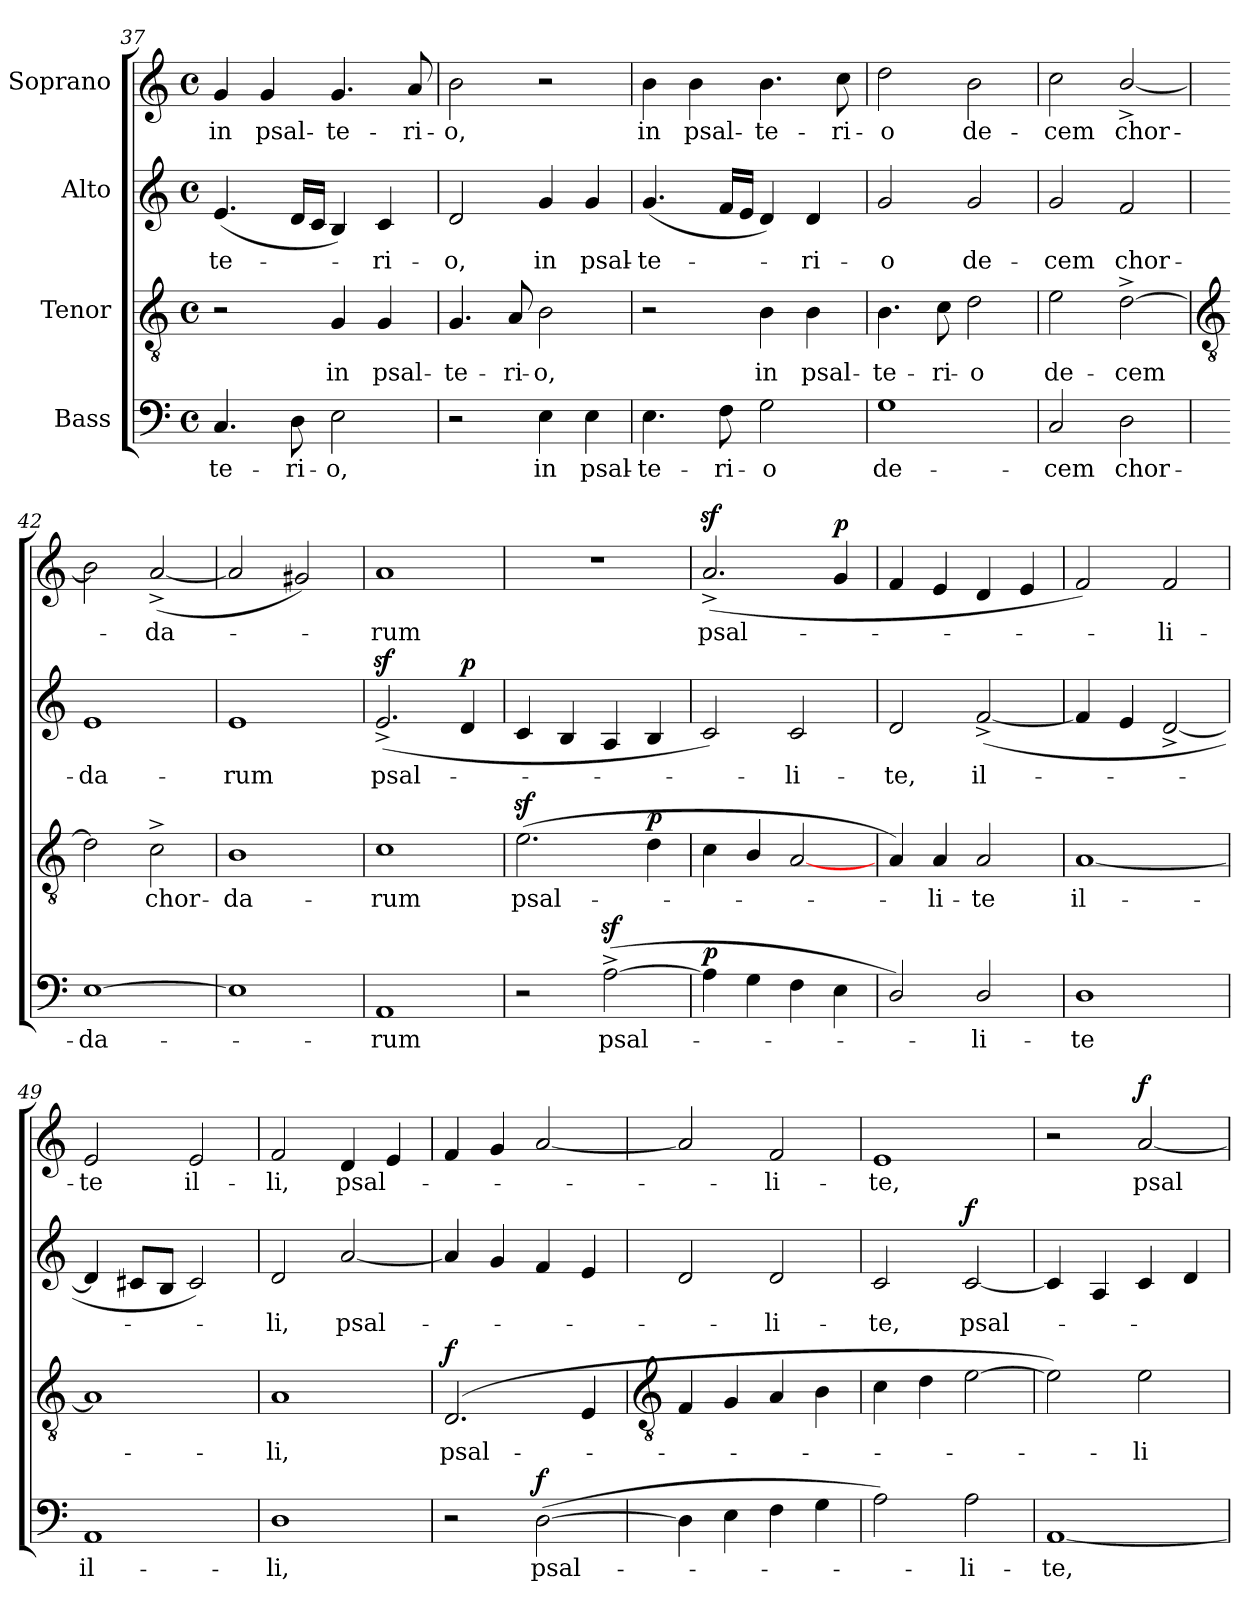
**kern	**text	**dynam	**kern	**text	**dynam	**kern	**text	**dynam	**kern	**text	**dynam
*part4	*part4	*part4	*part3	*part3	*part3	*part2	*part2	*part2	*part1	*part1	*part1
*staff4	*staff4	*staff4	*staff3	*staff3	*staff3	*staff2	*staff2	*staff2	*staff1	*staff1	*staff1
*I"Bass	*	*	*I"Tenor	*	*	*I"Alto	*	*	*I"Soprano	*	*
*clefF4	*	*	*clefGv2	*	*	*clefG2	*	*	*clefG2	*	*
*k[]	*	*	*k[]	*	*	*k[]	*	*	*k[]	*	*
*C:	*	*	*C:	*	*	*C:	*	*	*C:	*	*
*M4/4	*	*	*M4/4	*	*	*M4/4	*	*	*M4/4	*	*
*met(c)	*	*	*met(c)	*	*	*met(c)	*	*	*met(c)	*	*
=37	=37	=37	=37	=37	=37	=37	=37	=37	=37	=37	=37
!	!LO:LY:b	!	!	!	!	!	!LO:LY:b	!	!	!LO:LY:b	!
4.C	-te-	.	2r	.	.	(<4.e	-te-	.	4g	in	.
!	!	!	!	!	!	!	!	!	!	!LO:LY:b	!
.	.	.	.	.	.	.	.	.	4g	psal-	.
!	!LO:LY:b	!	!	!	!	!	!	!	!	!	!
8D	-ri-	.	.	.	.	16dLL	.	.	.	.	.
.	.	.	.	.	.	16cJJ	.	.	.	.	.
!	!LO:LY:b	!	!	!LO:LY:b	!	!	!	!	!	!LO:LY:b	!
2E	-o,	.	4G	in	.	4B)	.	.	4.g	-te-	.
!	!	!	!	!LO:LY:b	!	!	!LO:LY:b	!	!	!	!
.	.	.	4G	psal-	.	4c	ri-	.	.	.	.
!	!	!	!	!	!	!	!	!	!	!LO:LY:b	!
.	.	.	.	.	.	.	.	.	8a	-ri-	.
=38	=38	=38	=38	=38	=38	=38	=38	=38	=38	=38	=38
!	!	!	!	!LO:LY:b	!	!	!LO:LY:b	!	!	!LO:LY:b	!
2r	.	.	4.G	-te-	.	2d	-o,	.	2b	-o,	.
!	!	!	!	!LO:LY:b	!	!	!	!	!	!	!
.	.	.	8A	-ri-	.	.	.	.	.	.	.
!	!LO:LY:b	!	!	!LO:LY:b	!	!	!LO:LY:b	!	!	!	!
4E	in	.	2B	-o,	.	4g	in	.	2r	.	.
!	!LO:LY:b	!	!	!	!	!	!LO:LY:b	!	!	!	!
4E	psal-	.	.	.	.	4g	psal-	.	.	.	.
=39	=39	=39	=39	=39	=39	=39	=39	=39	=39	=39	=39
!	!LO:LY:b	!	!	!	!	!	!LO:LY:b	!	!	!LO:LY:b	!
4.E	-te-	.	2r	.	.	(<4.g	-te-	.	4b	in	.
!	!	!	!	!	!	!	!	!	!	!LO:LY:b	!
.	.	.	.	.	.	.	.	.	4b	psal-	.
!	!LO:LY:b	!	!	!	!	!	!	!	!	!	!
8F	-ri-	.	.	.	.	16fLL	.	.	.	.	.
.	.	.	.	.	.	16eJJ	.	.	.	.	.
!	!LO:LY:b	!	!	!LO:LY:b	!	!	!	!	!	!LO:LY:b	!
2G	-o	.	4B	in	.	4d)	.	.	4.b	-te-	.
!	!	!	!	!LO:LY:b	!	!	!LO:LY:b	!	!	!	!
.	.	.	4B	psal-	.	4d	ri-	.	.	.	.
!	!	!	!	!	!	!	!	!	!	!LO:LY:b	!
.	.	.	.	.	.	.	.	.	8cc	-ri-	.
=40	=40	=40	=40	=40	=40	=40	=40	=40	=40	=40	=40
!	!LO:LY:b	!	!	!LO:LY:b	!	!	!LO:LY:b	!	!	!LO:LY:b	!
1G	de-	.	4.B	-te-	.	2g	-o	.	2dd	-o	.
!	!	!	!	!LO:LY:b	!	!	!	!	!	!	!
.	.	.	8c	-ri-	.	.	.	.	.	.	.
!	!	!	!	!LO:LY:b	!	!	!LO:LY:b	!	!	!LO:LY:b	!
.	.	.	2d	-o	.	2g	de-	.	2b	de-	.
=41	=41	=41	=41	=41	=41	=41	=41	=41	=41	=41	=41
!	!LO:LY:b	!	!	!LO:LY:b	!	!	!LO:LY:b	!	!	!LO:LY:b	!
2C	-cem	.	2e	de-	.	2g	-cem	.	2cc	-cem	.
!	!LO:LY:b	!	!	!LO:LY:b	!	!	!LO:LY:b	!	!	!LO:LY:b	!
2D	chor-	.	[2d^	-cem	.	2f	chor-	.	[2b^/	chor-	.
!!LO:LB:g=z
=42	=42	=42	=42	=42	=42	=42	=42	=42	=42	=42	=42
*	*	*	*clefGv2	*	*	*	*	*	*	*	*
!	!LO:LY:b	!	!	!	!	!	!LO:LY:b	!	!	!	!
[1E	-da-	.	2d]	.	.	1e	-da-	.	2b]	.	.
!	!	!	!	!LO:LY:b	!	!	!	!	!	!LO:LY:b	!
.	.	.	2c^	chor-	.	.	.	.	(<[2a^	da-	.
=43	=43	=43	=43	=43	=43	=43	=43	=43	=43	=43	=43
!	!	!	!	!LO:LY:b	!	!	!LO:LY:b	!	!	!	!
1E]	.	.	1B	-da-	.	1e	-rum	.	2a]	.	.
.	.	.	.	.	.	.	.	.	2g#X)	.	.
=44	=44	=44	=44	=44	=44	=44	=44	=44	=44	=44	=44
!	!LO:LY:b	!	!	!LO:LY:b	!	!	!LO:LY:b	!	!	!LO:LY:b	!
1AA	rum	.	1c	-rum	.	(<2.ez<^	psal-	.	1a	rum	.
!	!	!	!	!	!	!	!	!LO:DY:b	!	!	!
.	.	.	.	.	.	4d	.	p	.	.	.
=45	=45	=45	=45	=45	=45	=45	=45	=45	=45	=45	=45
!	!	!	!	!LO:LY:b	!	!	!	!	!	!	!
2r	.	.	(>2.ez<	psal-	.	4c	.	.	1r	.	.
.	.	.	.	.	.	4B	.	.	.	.	.
!	!LO:LY:b	!	!	!	!	!	!	!	!	!	!
(>[2Az<^	psal-	.	.	.	.	4A	.	.	.	.	.
!	!	!	!	!	!LO:DY:b	!	!	!	!	!	!
.	.	.	4d	.	p	4B	.	.	.	.	.
=46	=46	=46	=46	=46	=46	=46	=46	=46	=46	=46	=46
!	!	!LO:DY:b	!	!	!	!	!	!	!	!LO:LY:b	!
4A]	.	p	4c	.	.	2c)	.	.	(<2.az<^	psal-	.
4G	.	.	4B/	.	.	.	.	.	.	.	.
!	!	!	!	!	!	!	!LO:LY:b	!	!	!	!
4F	.	.	[2A	.	.	2c	li-	.	.	.	.
!	!	!	!	!	!	!	!	!	!	!	!LO:DY:b
4E	.	.	.	.	.	.	.	.	4g	.	p
=47	=47	=47	=47	=47	=47	=47	=47	=47	=47	=47	=47
!	!	!	!	!	!	!	!LO:LY:b	!	!	!	!
2D/)	.	.	4A)	.	.	2d	-te,	.	4f	.	.
!	!	!	!	!LO:LY:b	!	!	!	!	!	!	!
.	.	.	4A	li-	.	.	.	.	4e	.	.
!	!LO:LY:b	!	!	!LO:LY:b	!	!	!LO:LY:b	!	!	!	!
2D/	li-	.	2A	-te	.	(<[2f^	il-	.	4d	.	.
.	.	.	.	.	.	.	.	.	4e	.	.
=48	=48	=48	=48	=48	=48	=48	=48	=48	=48	=48	=48
!	!LO:LY:b	!	!	!LO:LY:b	!	!	!	!	!	!	!
1D	-te	.	[1A	il-	.	4f]	.	.	2f)	.	.
.	.	.	.	.	.	4e	.	.	.	.	.
!	!	!	!	!	!	!	!	!	!	!LO:LY:b	!
.	.	.	.	.	.	[2d^	.	.	2f	li-	.
=49	=49	=49	=49	=49	=49	=49	=49	=49	=49	=49	=49
!	!LO:LY:b	!	!	!	!	!	!	!	!	!LO:LY:b	!
1AA	il-	.	1A]	.	.	4d]	.	.	2e	-te	.
.	.	.	.	.	.	8c#XL	.	.	.	.	.
.	.	.	.	.	.	8BJ	.	.	.	.	.
!	!	!	!	!	!	!	!	!	!	!LO:LY:b	!
.	.	.	.	.	.	2c#)	.	.	2e	il-	.
=50	=50	=50	=50	=50	=50	=50	=50	=50	=50	=50	=50
!	!LO:LY:b	!	!	!LO:LY:b	!	!	!LO:LY:b	!	!	!LO:LY:b	!
1D	-li,	.	1A	li,	.	2d	li,	.	2f	-li,	.
!	!	!	!	!	!	!	!LO:LY:b	!	!	!LO:LY:b	!
.	.	.	.	.	.	[2a	psal-	.	4d	psal-	.
.	.	.	.	.	.	.	.	.	4e	.	.
=51	=51	=51	=51	=51	=51	=51	=51	=51	=51	=51	=51
!	!	!	!	!LO:LY:b	!LO:DY:b	!	!	!	!	!	!
2r	.	.	(<2.D	psal-	f	4a]	.	.	4f	.	.
.	.	.	.	.	.	4g	.	.	4g	.	.
!	!LO:LY:b	!LO:DY:b	!	!	!	!	!	!	!	!	!
(>[2D	psal-	f	.	.	.	4f	.	.	[2a	.	.
.	.	.	4E	.	.	4e	.	.	.	.	.
!!LO:LB:g=z
=52	=52	=52	=52	=52	=52	=52	=52	=52	=52	=52	=52
*	*	*	*clefGv2	*	*	*	*	*	*	*	*
4D]	.	.	4F	.	.	2d	.	.	2a]	.	.
4E	.	.	4G	.	.	.	.	.	.	.	.
!	!	!	!	!	!	!	!LO:LY:b	!	!	!LO:LY:b	!
4F	.	.	4A	.	.	2d	li-	.	2f	li-	.
4G	.	.	4B	.	.	.	.	.	.	.	.
=53	=53	=53	=53	=53	=53	=53	=53	=53	=53	=53	=53
!	!	!	!	!	!	!	!LO:LY:b	!	!	!LO:LY:b	!
2A)	.	.	4c	.	.	2c	-te,	.	1e	-te,	.
.	.	.	4d	.	.	.	.	.	.	.	.
!	!LO:LY:b	!	!	!	!	!	!LO:LY:b	!LO:DY:b	!	!	!
2A	li-	.	[2e	.	.	[2c	psal-	f	.	.	.
=54	=54	=54	=54	=54	=54	=54	=54	=54	=54	=54	=54
!	!LO:LY:b	!	!	!	!	!	!	!	!	!	!
[1AA	-te,	.	2e])	.	.	4c]	.	.	2r	.	.
.	.	.	.	.	.	4A	.	.	.	.	.
!	!	!	!	!LO:LY:b	!	!	!	!	!	!LO:LY:b	!LO:DY:b
.	.	.	2e	li-	.	4c	.	.	[2a	psal-	f
.	.	.	.	.	.	4d	.	.	.	.	.
=	=	=	=	=	=	=	=	=	=	=	=
*-	*-	*-	*-	*-	*-	*-	*-	*-	*-	*-	*-
